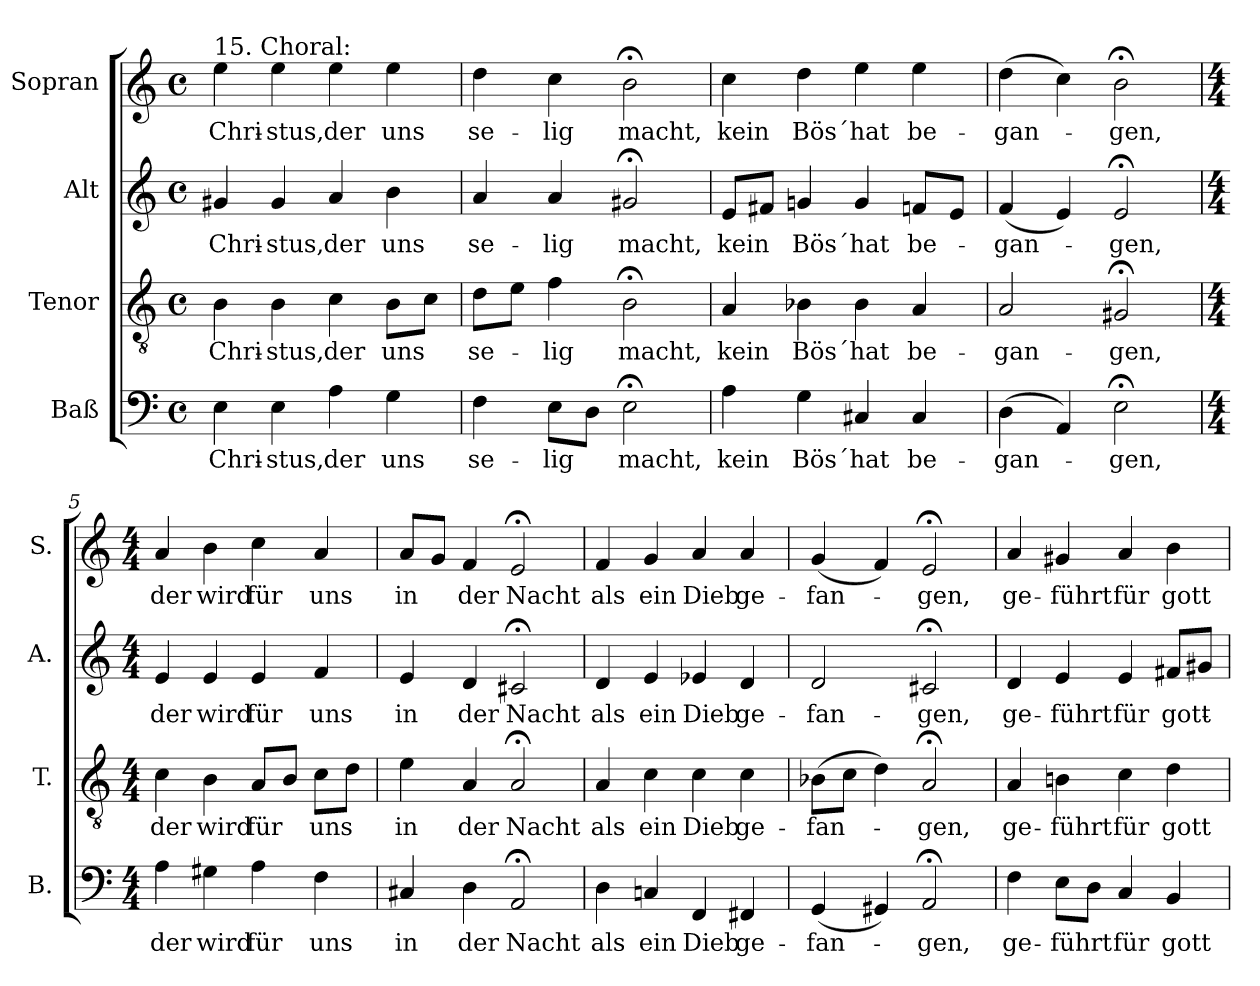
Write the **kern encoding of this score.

**kern	**text	**kern	**text	**kern	**text	**kern	**text
*part4	*part4	*part3	*part3	*part2	*part2	*part1	*part1
*staff4	*staff4	*staff3	*staff3	*staff2	*staff2	*staff1	*staff1
*I"Baß	*	*I"Tenor	*	*I"Alt	*	*I"Sopran	*
*I'B.	*	*I'T.	*	*I'A.	*	*I'S.	*
*clefF4	*	*clefGv2	*	*clefG2	*	*clefG2	*
*k[]	*	*k[]	*	*k[]	*	*k[]	*
*M4/4	*	*M4/4	*	*M4/4	*	*M4/4	*
*met(c)	*	*met(c)	*	*met(c)	*	*met(c)	*
=1	=1	=1	=1	=1	=1	=1	=1
!	!	!	!	!	!	!LO:TX:a:t=15. Choral&colon;	!
!	!LO:LY:b	!	!LO:LY:b	!	!LO:LY:b	!	!LO:LY:b
4E\	Chri-	4B\	Chri-	4g#X/	Chri-	4ee\	Chri-
!	!LO:LY:b	!	!LO:LY:b	!	!LO:LY:b	!	!LO:LY:b
4E\	-stus,	4B\	-stus,	4g#/	-stus,	4ee\	-stus,
!	!LO:LY:b	!	!LO:LY:b	!	!LO:LY:b	!	!LO:LY:b
4A\	der	4c\	der	4a/	der	4ee\	der
!	!LO:LY:b	!	!LO:LY:b	!	!LO:LY:b	!	!LO:LY:b
4G\	uns	8B\L	uns	4b\	uns	4ee\	uns
.	.	8c\J	.	.	.	.	.
=2	=2	=2	=2	=2	=2	=2	=2
!	!LO:LY:b	!	!LO:LY:b	!	!LO:LY:b	!	!LO:LY:b
4F\	se-	8d\L	se-	4a/	se-	4dd\	se-
.	.	8e\J	.	.	.	.	.
!	!LO:LY:b	!	!LO:LY:b	!	!LO:LY:b	!	!LO:LY:b
8E\L	-lig	4f\	-lig	4a/	-lig	4cc\	-lig
8D\J	.	.	.	.	.	.	.
!	!LO:LY:b	!	!LO:LY:b	!	!LO:LY:b	!	!LO:LY:b
2E;<\	macht,	2B;<\	macht,	2g#X;</	macht,	2b;<\	macht,
=3	=3	=3	=3	=3	=3	=3	=3
!	!LO:LY:b	!	!LO:LY:b	!	!LO:LY:b	!	!LO:LY:b
4A\	kein	4A/	kein	8e/L	kein	4cc\	kein
.	.	.	.	8f#X/J	.	.	.
!	!LO:LY:b	!	!LO:LY:b	!	!LO:LY:b	!	!LO:LY:b
4G\	Bös´	4B-X\	Bös´	4gni/	Bös´	4dd\	Bös´
!	!LO:LY:b	!	!LO:LY:b	!	!LO:LY:b	!	!LO:LY:b
4C#X/	hat	4B-\	hat	4g/	hat	4ee\	hat
!	!LO:LY:b	!	!LO:LY:b	!	!LO:LY:b	!	!LO:LY:b
4C#/	be-	4A/	be-	8fn/L	be-	4ee\	be-
.	.	.	.	8e/J	.	.	.
=4	=4	=4	=4	=4	=4	=4	=4
!	!LO:LY:b	!	!LO:LY:b	!	!LO:LY:b	!	!LO:LY:b
(>4D\	-gan-	2A/	-gan-	(<4f/	-gan-	(>4dd\	-gan-
4AA/)	.	.	.	4e/)	.	4cc\)	.
!	!LO:LY:b	!	!LO:LY:b	!	!LO:LY:b	!	!LO:LY:b
2E;<\	-gen,	2G#X;</	-gen,	2e;</	-gen,	2b;<\	-gen,
!!LO:LB:g=z
=5	=5	=5	=5	=5	=5	=5	=5
*M4/4	*	*M4/4	*	*M4/4	*	*M4/4	*
!	!LO:LY:b	!	!LO:LY:b	!	!LO:LY:b	!	!LO:LY:b
4A\	der	4c\	der	4e/	der	4a/	der
!	!LO:LY:b	!	!LO:LY:b	!	!LO:LY:b	!	!LO:LY:b
4G#X\	wird	4B\	wird	4e/	wird	4b\	wird
!	!LO:LY:b	!	!LO:LY:b	!	!LO:LY:b	!	!LO:LY:b
4A\	für	8A/L	für	4e/	für	4cc\	für
.	.	8B/J	.	.	.	.	.
!	!LO:LY:b	!	!LO:LY:b	!	!LO:LY:b	!	!LO:LY:b
4F\	uns	8c\L	uns	4f/	uns	4a/	uns
.	.	8d\J	.	.	.	.	.
=6	=6	=6	=6	=6	=6	=6	=6
!	!LO:LY:b	!	!LO:LY:b	!	!LO:LY:b	!	!LO:LY:b
4C#X/	in	4e\	in	4e/	in	8a/L	in
.	.	.	.	.	.	8g/J	.
!	!LO:LY:b	!	!LO:LY:b	!	!LO:LY:b	!	!LO:LY:b
4D\	der	4A/	der	4d/	der	4f/	der
!	!LO:LY:b	!	!LO:LY:b	!	!LO:LY:b	!	!LO:LY:b
2AA;</	Nacht	2A;</	Nacht	2c#X;</	Nacht	2e;</	Nacht
=7	=7	=7	=7	=7	=7	=7	=7
!	!LO:LY:b	!	!LO:LY:b	!	!LO:LY:b	!	!LO:LY:b
4D\	als	4A/	als	4d/	als	4f/	als
!	!LO:LY:b	!	!LO:LY:b	!	!LO:LY:b	!	!LO:LY:b
4Cni/	ein	4c\	ein	4e/	ein	4g/	ein
!	!LO:LY:b	!	!LO:LY:b	!	!LO:LY:b	!	!LO:LY:b
4FF/	Dieb	4c\	Dieb	4e-X/	Dieb	4a/	Dieb
!	!LO:LY:b	!	!LO:LY:b	!	!LO:LY:b	!	!LO:LY:b
4FF#X/	ge-	4c\	ge-	4d/	ge-	4a/	ge-
=8	=8	=8	=8	=8	=8	=8	=8
!	!LO:LY:b	!	!LO:LY:b	!	!LO:LY:b	!	!LO:LY:b
(<4GG/	-fan-	(>8B-X\L	-fan-	2d/	-fan-	(<4g/	-fan-
.	.	8c\J	.	.	.	.	.
4GG#X/)	.	4d\)	.	.	.	4f/)	.
!	!LO:LY:b	!	!LO:LY:b	!	!LO:LY:b	!	!LO:LY:b
2AA;</	-gen,	2A;</	-gen,	2c#X;</	-gen,	2e;</	-gen,
!!LO:PB:g=z
=9	=9	=9	=9	=9	=9	=9	=9
!	!LO:LY:b	!	!LO:LY:b	!	!LO:LY:b	!	!LO:LY:b
4F\	ge-	4A/	ge-	4d/	ge-	4a/	ge-
!	!LO:LY:b	!	!LO:LY:b	!	!LO:LY:b	!	!LO:LY:b
8E\L	-führt	4Bni\	-führt	4e/	-führt	4g#X/	-führt
8D\J	.	.	.	.	.	.	.
!	!LO:LY:b	!	!LO:LY:b	!	!LO:LY:b	!	!LO:LY:b
4C/	für	4c\	für	4e/	für	4a/	für
!	!LO:LY:b	!	!LO:LY:b	!	!LO:LY:b	!	!LO:LY:b
4BB/	gott-	4d\	gott-	8f#X/L	gott-	4b\	gott-
.	.	.	.	8g#X/J	.	.	.
=	=	=	=	=	=	=	=
*-	*-	*-	*-	*-	*-	*-	*-
